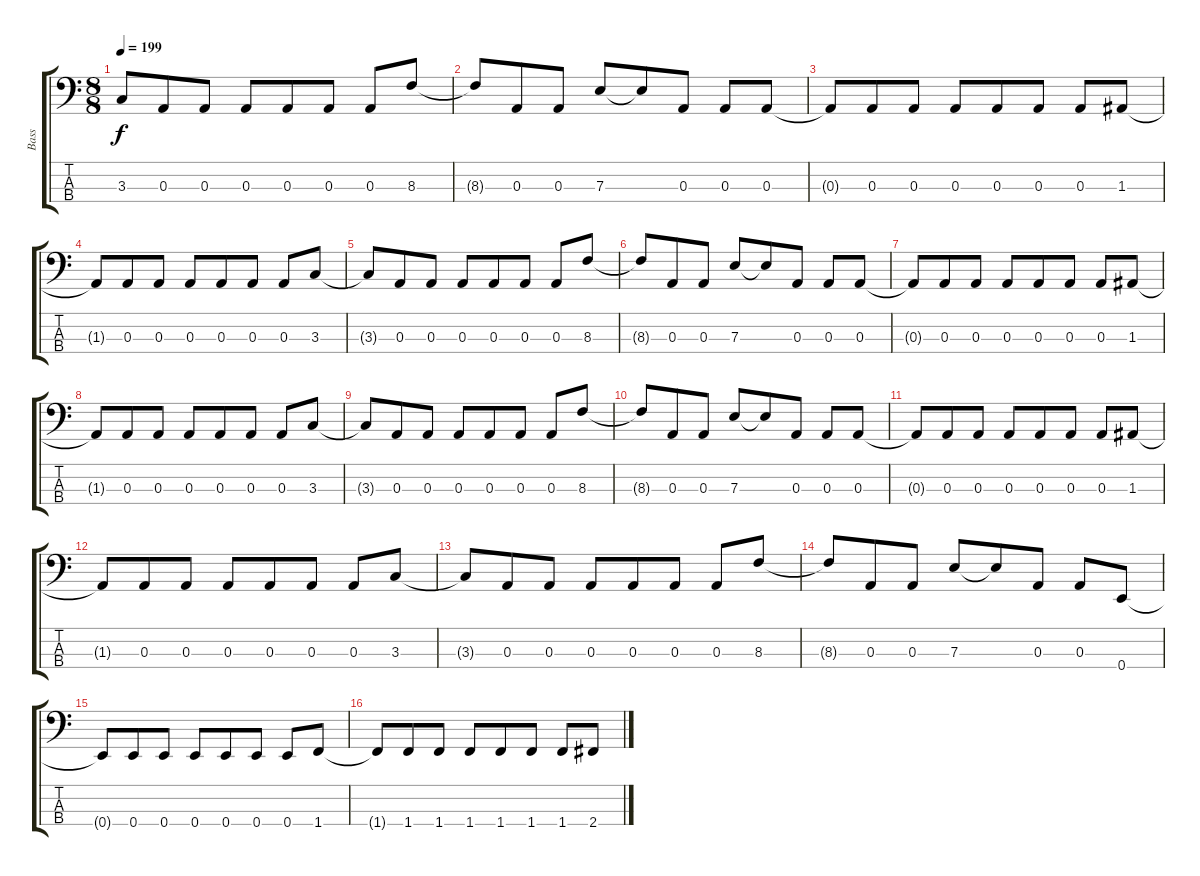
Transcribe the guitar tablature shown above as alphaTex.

\track ("Bass" "Bass") {instrument electricbasspick}
\staff {score tabs}
\tuning (G2 D2 A1 E1) {hide}
\ts (8 8)
\tempo 199
\clef f4
\ks c
3.3{t}.8{dy f} 0.3.8 0.3.8 0.3.8 0.3.8 0.3.8 0.3.8 8.3.8 |
8.3{t}.8 0.3.8 0.3.8 7.3.8 7.3{t}.8 0.3.8 0.3.8 0.3.8 |
0.3{t}.8 0.3.8 0.3.8 0.3.8 0.3.8 0.3.8 0.3.8 1.3.8 |
1.3{t}.8 0.3.8 0.3.8 0.3.8 0.3.8 0.3.8 0.3.8 3.3.8 |
3.3{t}.8 0.3.8 0.3.8 0.3.8 0.3.8 0.3.8 0.3.8 8.3.8 |
8.3{t}.8 0.3.8 0.3.8 7.3.8 7.3{t}.8 0.3.8 0.3.8 0.3.8 |
0.3{t}.8 0.3.8 0.3.8 0.3.8 0.3.8 0.3.8 0.3.8 1.3.8 |
1.3{t}.8 0.3.8 0.3.8 0.3.8 0.3.8 0.3.8 0.3.8 3.3.8 |
3.3{t}.8 0.3.8 0.3.8 0.3.8 0.3.8 0.3.8 0.3.8 8.3.8 |
8.3{t}.8 0.3.8 0.3.8 7.3.8 7.3{t}.8 0.3.8 0.3.8 0.3.8 |
0.3{t}.8 0.3.8 0.3.8 0.3.8 0.3.8 0.3.8 0.3.8 1.3.8 |
1.3{t}.8 0.3.8 0.3.8 0.3.8 0.3.8 0.3.8 0.3.8 3.3.8 |
3.3{t}.8 0.3.8 0.3.8 0.3.8 0.3.8 0.3.8 0.3.8 8.3.8 |
8.3{t}.8 0.3.8 0.3.8 7.3.8 7.3{t}.8 0.3.8 0.3.8 0.4.8 |
0.4{t}.8 0.4.8 0.4.8 0.4.8 0.4.8 0.4.8 0.4.8 1.4.8 |
1.4{t}.8 1.4.8 1.4.8 1.4.8 1.4.8 1.4.8 1.4.8 2.4.8
